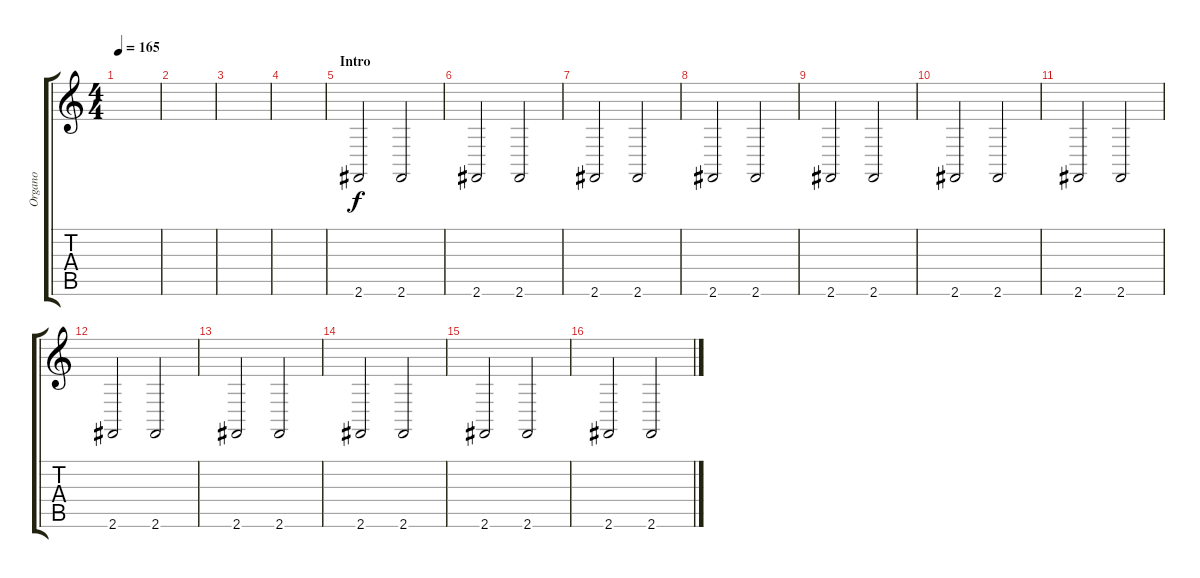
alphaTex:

\track ("Organo" "Organo") {instrument drawbarorgan}
\staff {score tabs}
\tuning (E4 B3 G3 D3 A2 E2) {hide}
\ts (4 4)
\tempo 165
\clef g2
\ks c
|
|
|
|
\section ("" "Intro")
2.6.2 2.6.2 |
2.6.2 2.6.2 |
2.6.2 2.6.2 |
2.6.2 2.6.2 |
2.6.2 2.6.2 |
2.6.2 2.6.2 |
2.6.2 2.6.2 |
2.6.2 2.6.2 |
2.6.2 2.6.2 |
2.6.2 2.6.2 |
2.6.2 2.6.2 |
2.6.2 2.6.2
